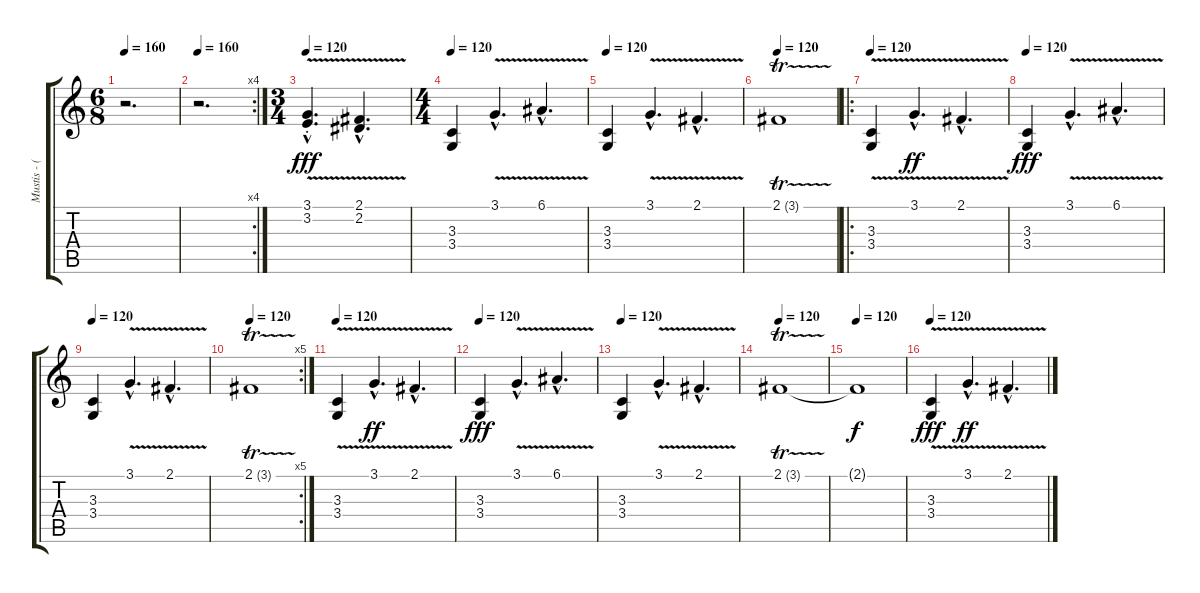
\track ("Mustis - (String Ensemble)" "Mustis - (") {instrument stringensemble1}
\staff {score tabs}
\tuning (E4 Db4 A3 E3 A2 E2) {hide}
\ts (6 8)
\tempo 160
\clef g2
\ks c
r.2{d dy f} |
\rc 4
\tempo 160
r.2{d} |
\ts (3 4)
\tempo 120
(3.1{v hac st} 3.2{hac st}).4{d dy fff} (2.1{v hac} 2.2{hac}).4{d} |
\ts (4 4)
\tempo 120
(3.3 3.4).4 3.1{v hac}.4{d} 6.1{v hac}.4{d} |
\tempo 120
(3.3 3.4).4 3.1{v hac}.4{d} 2.1{v hac}.4{d} |
\tempo 120
2.1{tr (3 32)}.1 |
\ro
\tempo 120
(3.3{v} 3.4{v}).4 3.1{v hac}.4{d dy ff} 2.1{v hac}.4{d} |
\tempo 120
(3.3 3.4).4{dy fff} 3.1{v hac}.4{d} 6.1{v hac}.4{d} |
\tempo 120
(3.3 3.4).4 3.1{v hac}.4{d} 2.1{v hac}.4{d} |
\rc 5
\tempo 120
2.1{tr (3 32)}.1 |
\tempo 120
(3.3{v} 3.4{v}).4 3.1{v hac}.4{d dy ff} 2.1{v hac}.4{d} |
\tempo 120
(3.3 3.4).4{dy fff} 3.1{v hac}.4{d} 6.1{v hac}.4{d} |
\tempo 120
(3.3 3.4).4 3.1{v hac}.4{d} 2.1{v hac}.4{d} |
\tempo 120
2.1{tr (3 32)}.1 |
\tempo 120
2.1{t}.1{dy f} |
\tempo 120
(3.3{v} 3.4{v}).4{dy fff} 3.1{v hac}.4{d dy ff} 2.1{v hac}.4{d}
